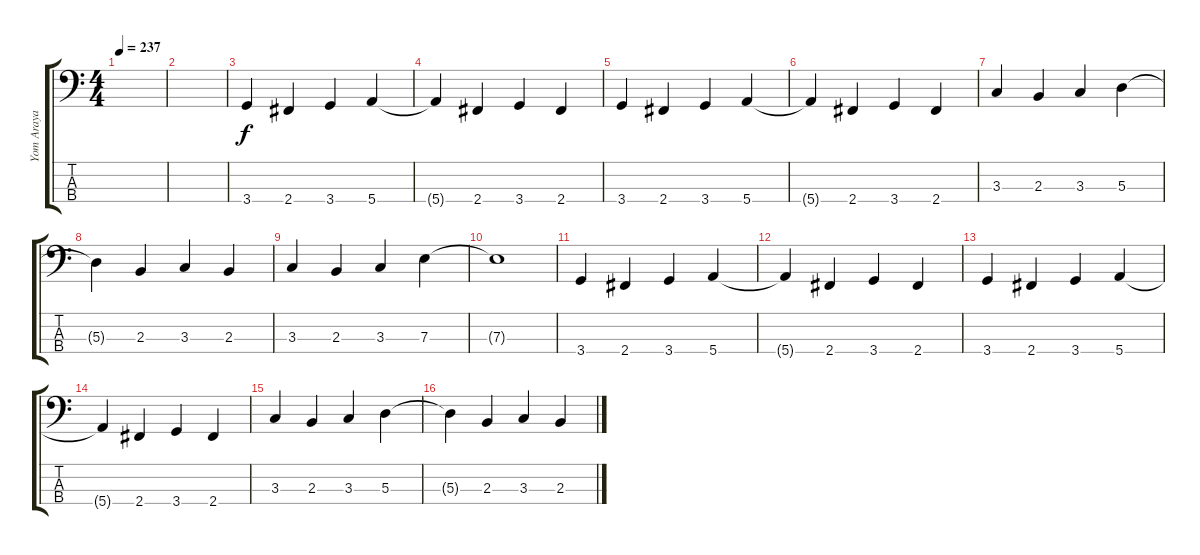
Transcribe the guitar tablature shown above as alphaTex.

\track ("Yom Araya" "Yom Araya") {instrument slapbass2}
\staff {score tabs}
\tuning (G2 D2 A1 E1) {hide}
\ts (4 4)
\tempo 237
\clef f4
\ks c
|
|
3.4.4 2.4.4 3.4.4 5.4.4 |
5.4{t}.4 2.4.4 3.4.4 2.4.4 |
3.4.4 2.4.4 3.4.4 5.4.4 |
5.4{t}.4 2.4.4 3.4.4 2.4.4 |
3.3.4 2.3.4 3.3.4 5.3.4 |
5.3{t}.4 2.3.4 3.3.4 2.3.4 |
3.3.4 2.3.4 3.3.4 7.3.4 |
7.3{t}.1 |
3.4.4 2.4.4 3.4.4 5.4.4 |
5.4{t}.4 2.4.4 3.4.4 2.4.4 |
3.4.4 2.4.4 3.4.4 5.4.4 |
5.4{t}.4 2.4.4 3.4.4 2.4.4 |
3.3.4 2.3.4 3.3.4 5.3.4 |
5.3{t}.4 2.3.4 3.3.4 2.3.4
